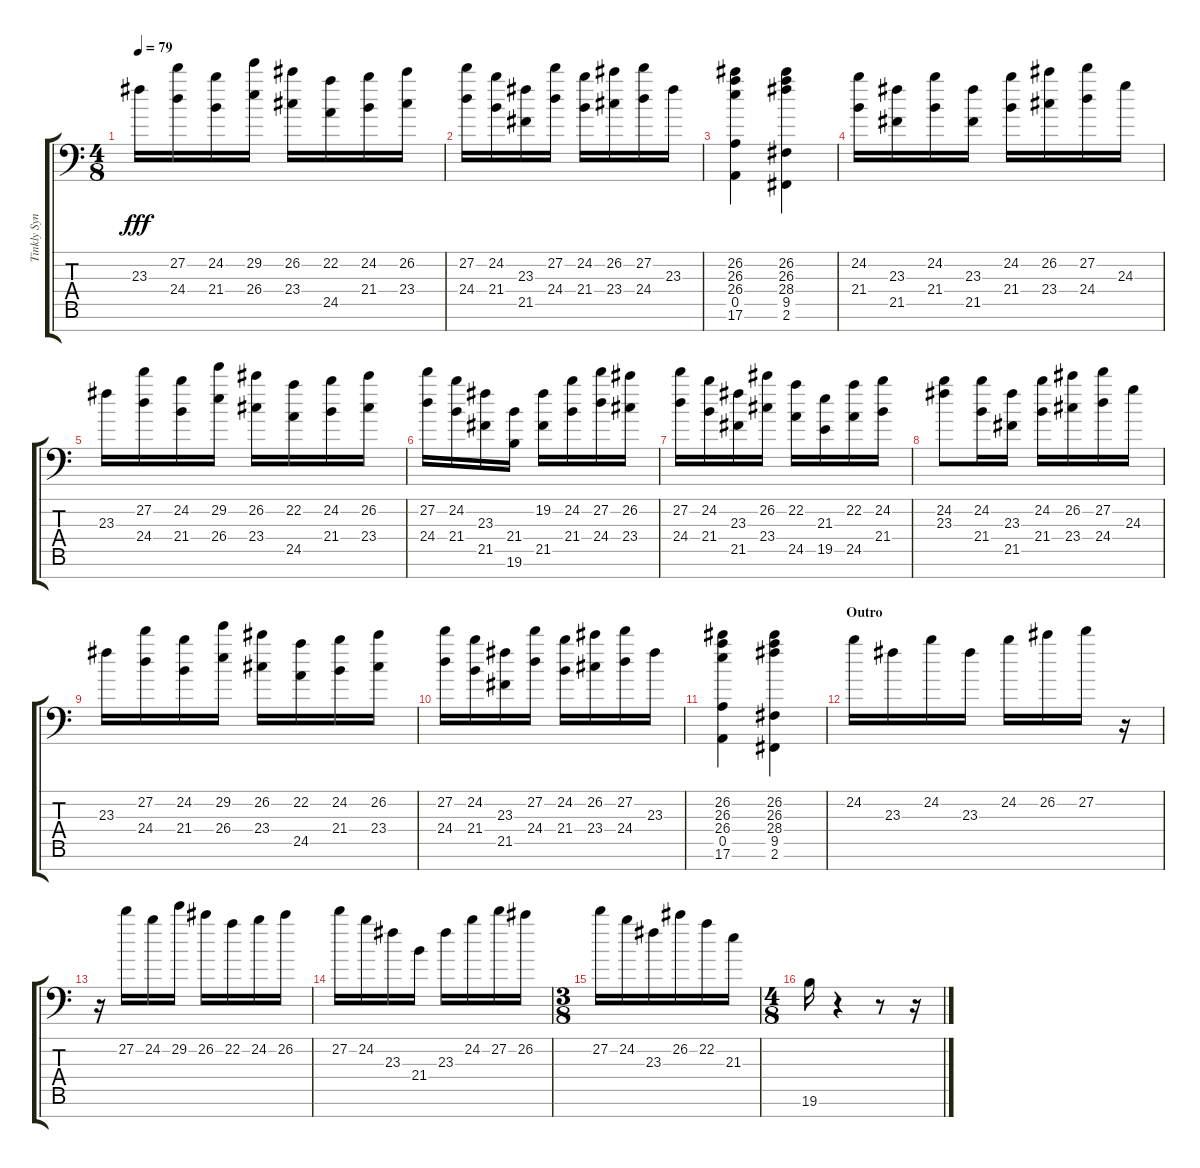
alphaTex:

\track ("Tinkly Synth Pad" "Tinkly Syn") {instrument pad1newage}
\staff {score tabs}
\tuning (B7 B3 G3 D3 A2 E2 C-1) {hide}
\ts (4 8)
\tempo 79
\clef f4
\ks c
23.3.16{dy fff} (27.2 24.4).16 (24.2 21.4).16 (29.2 26.4).16 (26.2 23.4).16 (22.2 24.5).16 (24.2 21.4).16 (26.2 23.4).16 |
(27.2 24.4).16 (24.2 21.4).16 (23.3 21.5).16 (27.2 24.4).16 (24.2 21.4).16 (26.2 23.4).16 (27.2 24.4).16 23.3.16 |
(26.2 26.3 26.4 0.5 17.6).4 (26.2 26.3 28.4 9.5 2.6).4 |
(24.2 21.4).16 (23.3 21.5).16 (24.2 21.4).16 (23.3 21.5).16 (24.2 21.4).16 (26.2 23.4).16 (27.2 24.4).16 24.3.16 |
23.3.16 (27.2 24.4).16 (24.2 21.4).16 (29.2 26.4).16 (26.2 23.4).16 (22.2 24.5).16 (24.2 21.4).16 (26.2 23.4).16 |
(27.2 24.4).16 (24.2 21.4).16 (23.3 21.5).16 (21.4 19.6).16 (19.2 21.5).16 (24.2 21.4).16 (27.2 24.4).16 (26.2 23.4).16 |
(27.2 24.4).16 (24.2 21.4).16 (23.3 21.5).16 (26.2 23.4).16 (22.2 24.5).16 (21.3 19.5).16 (22.2 24.5).16 (24.2 21.4).16 |
(24.2 23.3).8 (24.2 21.4).16 (23.3 21.5).16 (24.2 21.4).16 (26.2 23.4).16 (27.2 24.4).16 24.3.16 |
23.3.16 (27.2 24.4).16 (24.2 21.4).16 (29.2 26.4).16 (26.2 23.4).16 (22.2 24.5).16 (24.2 21.4).16 (26.2 23.4).16 |
(27.2 24.4).16 (24.2 21.4).16 (23.3 21.5).16 (27.2 24.4).16 (24.2 21.4).16 (26.2 23.4).16 (27.2 24.4).16 23.3.16 |
(26.2 26.3 26.4 0.5 17.6).4 (26.2 26.3 28.4 9.5 2.6).4 |
\section ("" "Outro")
24.2.16 23.3.16 24.2.16 23.3.16 24.2.16 26.2.16 27.2.16 r.16 |
r.16 27.2.16 24.2.16 29.2.16 26.2.16 22.2.16 24.2.16 26.2.16 |
27.2.16 24.2.16 23.3.16 21.4.16 23.3.16 24.2.16 27.2.16 26.2.16 |
\ts (3 8)
27.2.16 24.2.16 23.3.16 26.2.16 22.2.16 21.3.16 |
\ts (4 8)
19.6.16 r.4 r.8 r.16
